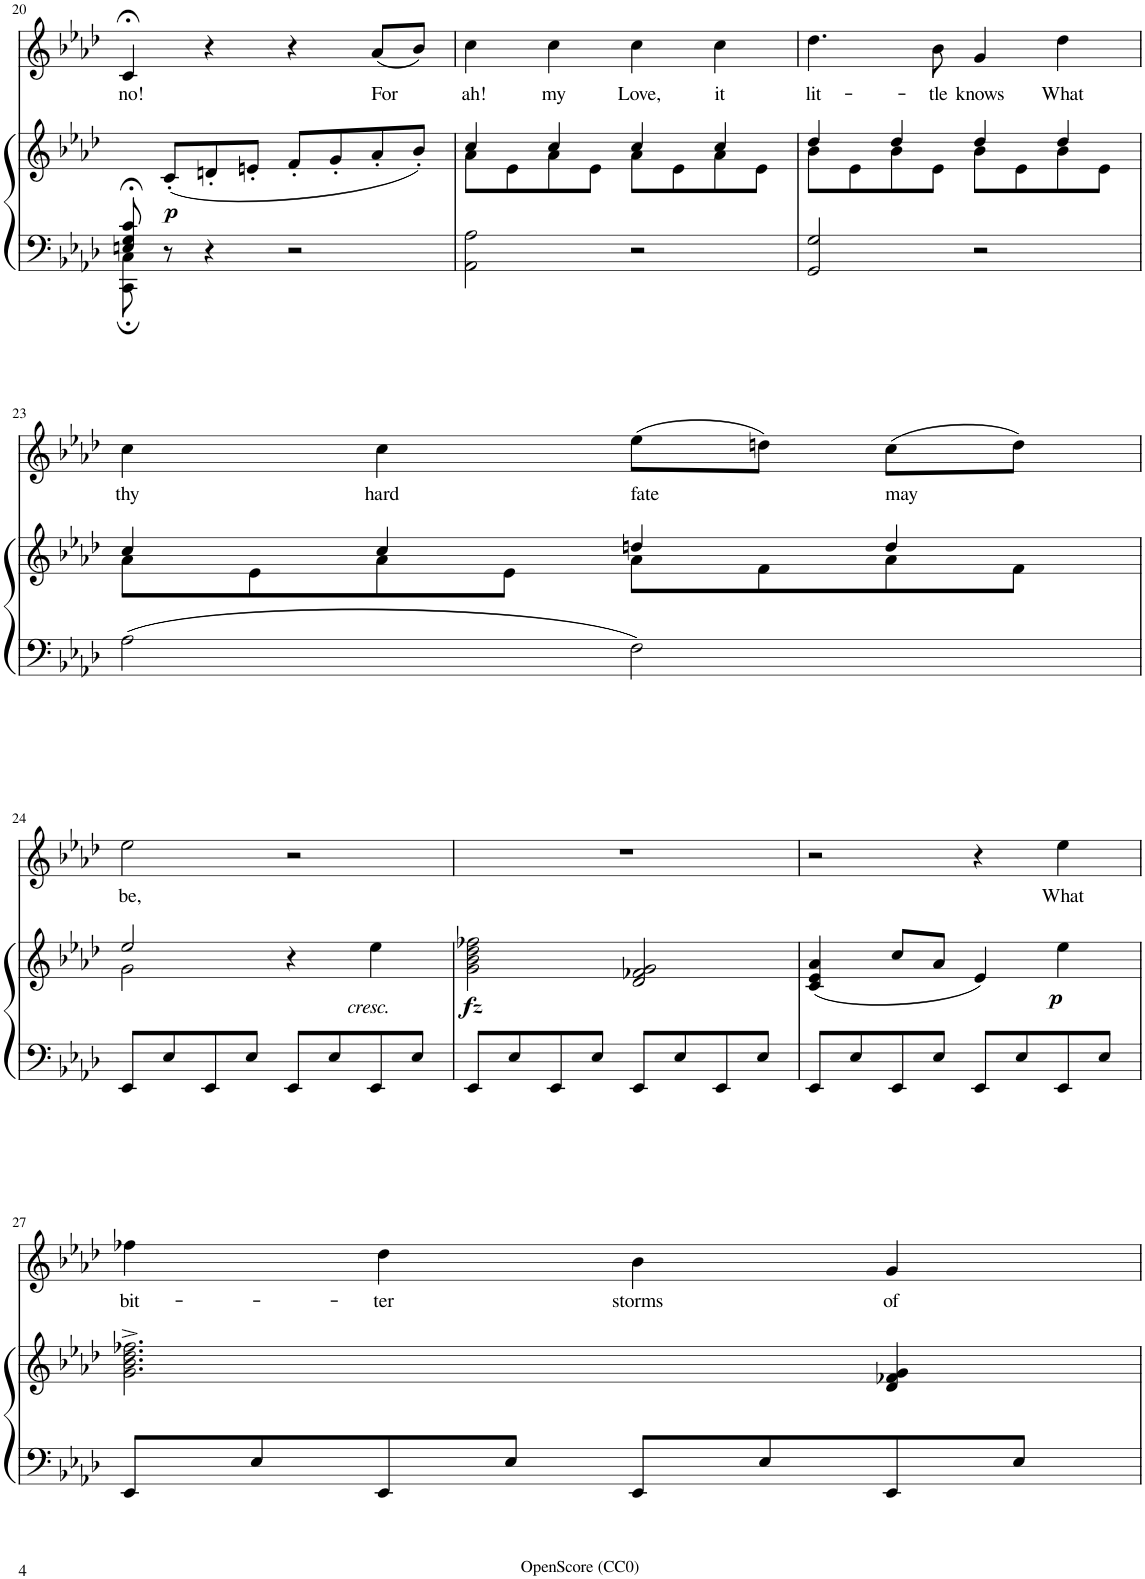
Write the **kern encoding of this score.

**kern	**kern	**dynam	**kern	**text
*part2	*part2	*part2	*part1	*part1
*staff3	*staff2	*staff2/3	*staff1	*staff1
*I"Piano	*	*	*I"Voice	*
*I'Pno	*	*	*	*
!!LO:PB:g=z
*clefF4	*clefG2	*	*clefG2	*
*k[b-e-a-d-]	*k[b-e-a-d-]	*	*k[b-e-a-d-]	*
*M4/4	*M4/4	*	*M4/4	*
*met(c)	*met(c)	*	*met(c)	*
=20	=20	=20	=20	=20
*^	*	*	*	*
!	!	!	!	!	!LO:LY:b
8En/;< 8G/;< 8c/;<	8CC\; 8C\;	8ryy	.	4c;</	no!
!	!	!	!LO:DY:b	!	!
2..ryy	8r	(8c'/L	p	.	.
.	4r	8dn'/	.	4r	.
.	.	8en'/J	.	.	.
.	2r	8f'/L	.	4r	.
.	.	8g'/	.	.	.
!	!	!	!	!	!LO:LY:b
.	.	8a-'/	.	(8a-/L	For
.	.	8b-'/J)	.	8b-/J)	.
*v	*v	*	*	*	*
=21	=21	=21	=21	=21
*	*^	*	*	*
!	!	!	!	!	!LO:LY:b
2AA-\ 2A-\	4cc/	8a-\L	.	4cc\	ah!
.	.	8e-\	.	.	.
!	!	!	!	!	!LO:LY:b
.	4cc/	8a-\	.	4cc\	my
.	.	8e-\J	.	.	.
!	!	!	!	!	!LO:LY:b
2r	4cc/	8a-\L	.	4cc\	Love,
.	.	8e-\	.	.	.
!	!	!	!	!	!LO:LY:b
.	4cc/	8a-\	.	4cc\	it
.	.	8e-\J	.	.	.
=22	=22	=22	=22	=22	=22
!	!	!	!	!	!LO:LY:b
2GG/ 2G/	4dd-/	8b-\L	.	4.dd-\	lit-
.	.	8e-\	.	.	.
.	4dd-/	8b-\	.	.	.
!	!	!	!	!	!LO:LY:b
.	.	8e-\J	.	8b-\	-tle
!	!	!	!	!	!LO:LY:b
2r	4dd-/	8b-\L	.	4g/	knows
.	.	8e-\	.	.	.
!	!	!	!	!	!LO:LY:b
.	4dd-/	8b-\	.	4dd-\	What
.	.	8e-\J	.	.	.
!!LO:LB:g=z
=23	=23	=23	=23	=23	=23
!	!	!	!	!	!LO:LY:b
2A-\	4cc/	8a-\L	.	4cc\	thy
.	.	8e-\	.	.	.
!	!	!	!	!	!LO:LY:b
.	4cc/	8a-\	.	4cc\	hard
.	.	8e-\J	.	.	.
!	!	!	!	!	!LO:LY:b
2F\	4ddn/	8a-\L	.	(8ee-\L	fate
.	.	8f\	.	8ddn\J)	.
!	!	!	!	!	!LO:LY:b
.	4dd/	8a-\	.	(8cc\L	may
.	.	8f\J	.	8dd\J)	.
!!LO:LB:g=z
=24	=24	=24	=24	=24	=24
!	!	!	!	!	!LO:LY:b
8EE-/L	2ee-/	2g\	.	2ee-\	be,
8E-/	.	.	.	.	.
8EE-/	.	.	.	.	.
8E-/J	.	.	.	.	.
8EE-/L	4r	2ryy	.	2r	.
8E-/	.	.	.	.	.
!	!LO:TX:b:i:t=cresc.	!	!	!	!
8EE-/	4ee-\	.	.	.	.
8E-/J	.	.	.	.	.
*	*v	*v	*	*	*
=25	=25	=25	=25	=25
!	!	!LO:DY:b	!	!
8EE-/L	2g\ 2b-\ 2dd-\ 2ff-X\	fz	1r	.
8E-/	.	.	.	.
8EE-/	.	.	.	.
8E-/J	.	.	.	.
8EE-/L	2d-/ 2f-X/ 2g/	.	.	.
8E-/	.	.	.	.
8EE-/	.	.	.	.
8E-/J	.	.	.	.
=26	=26	=26	=26	=26
8EE-/L	(<4c/ 4e-/ 4a-/	.	2r	.
8E-/	.	.	.	.
8EE-/	8cc/L	.	.	.
8E-/J	8a-/J	.	.	.
8EE-/L	4e-/)	.	4r	.
8E-/	.	.	.	.
!	!	!LO:DY:b	!	!LO:LY:b
8EE-/	4ee-\	p	4ee-\	What
8E-/J	.	.	.	.
!!LO:LB:g=z
=27	=27	=27	=27	=27
!	!	!	!	!LO:LY:b
8EE-/L	2.g\^ 2.b-\^ 2.dd-\^ 2.ff-X\^	.	4ff-X\	bit-
8E-/	.	.	.	.
!	!	!	!	!LO:LY:b
8EE-/	.	.	4dd-\	-ter
8E-/J	.	.	.	.
!	!	!	!	!LO:LY:b
8EE-/L	.	.	4b-\	storms
8E-/	.	.	.	.
!	!	!	!	!LO:LY:b
8EE-/	4d-/ 4f-X/ 4g/	.	4g/	of
8E-/J	.	.	.	.
=	=	=	=	=
*-	*-	*-	*-	*-
